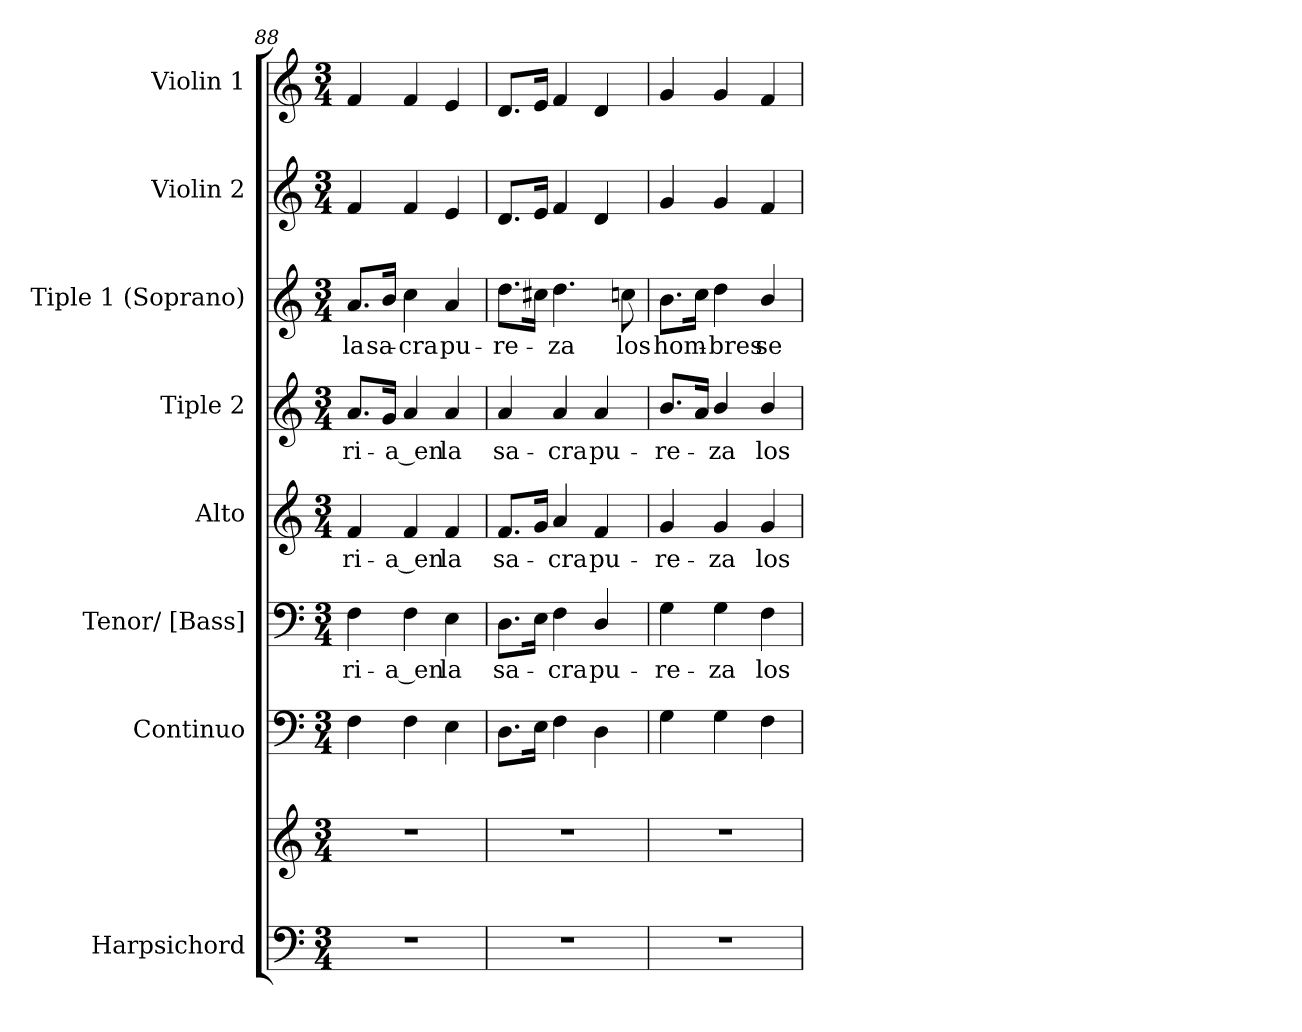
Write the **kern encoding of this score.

**kern	**kern	**kern	**kern	**text	**kern	**text	**kern	**text	**kern	**text	**kern	**kern
*part8	*part8	*part7	*part6	*part6	*part5	*part5	*part4	*part4	*part3	*part3	*part2	*part1
*staff9	*staff8	*staff7	*staff6	*staff6	*staff5	*staff5	*staff4	*staff4	*staff3	*staff3	*staff2	*staff1
*I"Harpsichord	*	*I"Continuo	*I"Tenor/ [Bass]	*	*I"Alto	*	*I"Tiple 2	*	*I"Tiple 1 (Soprano)	*	*I"Violin 2	*I"Violin 1
*	*	*I'Cont.	*I'T/B.	*	*I'A.	*	*	*	*I'S1.	*	*I'Vln. 2	*I'Vln. 1
*clefF4	*clefG2	*clefF4	*clefF4	*	*clefG2	*	*clefG2	*	*clefG2	*	*clefG2	*clefG2
*k[]	*k[]	*k[]	*k[]	*	*k[]	*	*k[]	*	*k[]	*	*k[]	*k[]
*C:	*C:	*C:	*C:	*	*C:	*	*C:	*	*C:	*	*C:	*C:
*M3/4	*M3/4	*M3/4	*M3/4	*	*M3/4	*	*M3/4	*	*M3/4	*	*M3/4	*M3/4
=88	=88	=88	=88	=88	=88	=88	=88	=88	=88	=88	=88	=88
!LO:N:vis=1	!LO:N:vis=1	!	!	!	!	!	!	!	!	!	!	!
!	!	!	!	!LO:LY:b:color=#000000	!	!	!	!	!	!	!	!
!	!	!	!	!	!	!LO:LY:b:color=#000000	!	!	!	!	!	!
!	!	!	!	!	!	!	!	!LO:LY:b:color=#000000	!	!	!	!
!	!	!	!	!	!	!	!	!	!	!LO:LY:b:color=#000000	!	!
2.r	2.r	4Fi\	4Fi\	-ri-	4fi/	-ri-	8.ai/L	-ri-	8.ai/L	la	4fi/	4fi/
!	!	!	!	!	!	!	!	!	!	!LO:LY:b:color=#000000	!	!
.	.	.	.	.	.	.	16gi/Jk	.	16bi/Jk	sa-	.	.
!	!	!	!	!LO:LY:b:color=#000000	!	!	!	!	!	!	!	!
!	!	!	!	!	!	!LO:LY:b:color=#000000	!	!	!	!	!	!
!	!	!	!	!	!	!	!	!LO:LY:b:color=#000000	!	!	!	!
!	!	!	!	!	!	!	!	!	!	!LO:LY:b:color=#000000	!	!
.	.	4Fi\	4Fi\	-a_en	4fi/	-a_en	4ai/	-a_en	4cci\	-cra	4fi/	4fi/
!	!	!	!	!LO:LY:b:color=#000000	!	!	!	!	!	!	!	!
!	!	!	!	!	!	!LO:LY:b:color=#000000	!	!	!	!	!	!
!	!	!	!	!	!	!	!	!LO:LY:b:color=#000000	!	!	!	!
!	!	!	!	!	!	!	!	!	!	!LO:LY:b:color=#000000	!	!
.	.	4Ei\	4Ei\	la	4fi/	la	4ai/	la	4ai/	pu-	4ei/	4ei/
!!LO:PB:g=z
=89	=89	=89	=89	=89	=89	=89	=89	=89	=89	=89	=89	=89
!LO:N:vis=1	!LO:N:vis=1	!	!	!	!	!	!	!	!	!	!	!
!	!	!	!	!LO:LY:b:color=#000000	!	!	!	!	!	!	!	!
!	!	!	!	!	!	!LO:LY:b:color=#000000	!	!	!	!	!	!
!	!	!	!	!	!	!	!	!LO:LY:b:color=#000000	!	!	!	!
!	!	!	!	!	!	!	!	!	!	!LO:LY:b:color=#000000	!	!
2.r	2.r	8.Di\L	8.Di\L	sa-	8.fi/L	sa-	4ai/	sa-	8.ddi\L	-re-	8.di/L	8.di/L
.	.	16Ei\Jk	16Ei\Jk	.	16gi/Jk	.	.	.	16cc#Xi\Jk	.	16ei/Jk	16ei/Jk
!	!	!	!	!LO:LY:b:color=#000000	!	!	!	!	!	!	!	!
!	!	!	!	!	!	!LO:LY:b:color=#000000	!	!	!	!	!	!
!	!	!	!	!	!	!	!	!LO:LY:b:color=#000000	!	!	!	!
!	!	!	!	!	!	!	!	!	!	!LO:LY:b:color=#000000	!	!
.	.	4Fi\	4Fi\	-cra	4ai/	-cra	4ai/	-cra	4.ddi\	-za	4fi/	4fi/
!	!	!	!	!LO:LY:b:color=#000000	!	!	!	!	!	!	!	!
!	!	!	!	!	!	!LO:LY:b:color=#000000	!	!	!	!	!	!
!	!	!	!	!	!	!	!	!LO:LY:b:color=#000000	!	!	!	!
.	.	4Di\	4Di/	pu-	4fi/	pu-	4ai/	pu-	.	.	4di/	4di/
!	!	!	!	!	!	!	!	!	!	!LO:LY:b:color=#000000	!	!
.	.	.	.	.	.	.	.	.	8ccni\	los	.	.
=90	=90	=90	=90	=90	=90	=90	=90	=90	=90	=90	=90	=90
!LO:N:vis=1	!LO:N:vis=1	!	!	!	!	!	!	!	!	!	!	!
!	!	!	!	!LO:LY:b:color=#000000	!	!	!	!	!	!	!	!
!	!	!	!	!	!	!LO:LY:b:color=#000000	!	!	!	!	!	!
!	!	!	!	!	!	!	!	!LO:LY:b:color=#000000	!	!	!	!
!	!	!	!	!	!	!	!	!	!	!LO:LY:b:color=#000000	!	!
2.r	2.r	4Gi\	4Gi\	-re-	4gi/	-re-	8.bi/L	-re-	8.bi\L	hom-	4gi/	4gi/
.	.	.	.	.	.	.	16ai/Jk	.	16cci\Jk	.	.	.
!	!	!	!	!LO:LY:b:color=#000000	!	!	!	!	!	!	!	!
!	!	!	!	!	!	!LO:LY:b:color=#000000	!	!	!	!	!	!
!	!	!	!	!	!	!	!	!LO:LY:b:color=#000000	!	!	!	!
!	!	!	!	!	!	!	!	!	!	!LO:LY:b:color=#000000	!	!
.	.	4Gi\	4Gi\	-za	4gi/	-za	4bi/	-za	4ddi\	-bres	4gi/	4gi/
!	!	!	!	!LO:LY:b:color=#000000	!	!	!	!	!	!	!	!
!	!	!	!	!	!	!LO:LY:b:color=#000000	!	!	!	!	!	!
!	!	!	!	!	!	!	!	!LO:LY:b:color=#000000	!	!	!	!
!	!	!	!	!	!	!	!	!	!	!LO:LY:b:color=#000000	!	!
.	.	4Fi\	4Fi\	los	4gi/	los	4bi/	los	4bi/	se	4fi/	4fi/
=	=	=	=	=	=	=	=	=	=	=	=	=
*-	*-	*-	*-	*-	*-	*-	*-	*-	*-	*-	*-	*-
